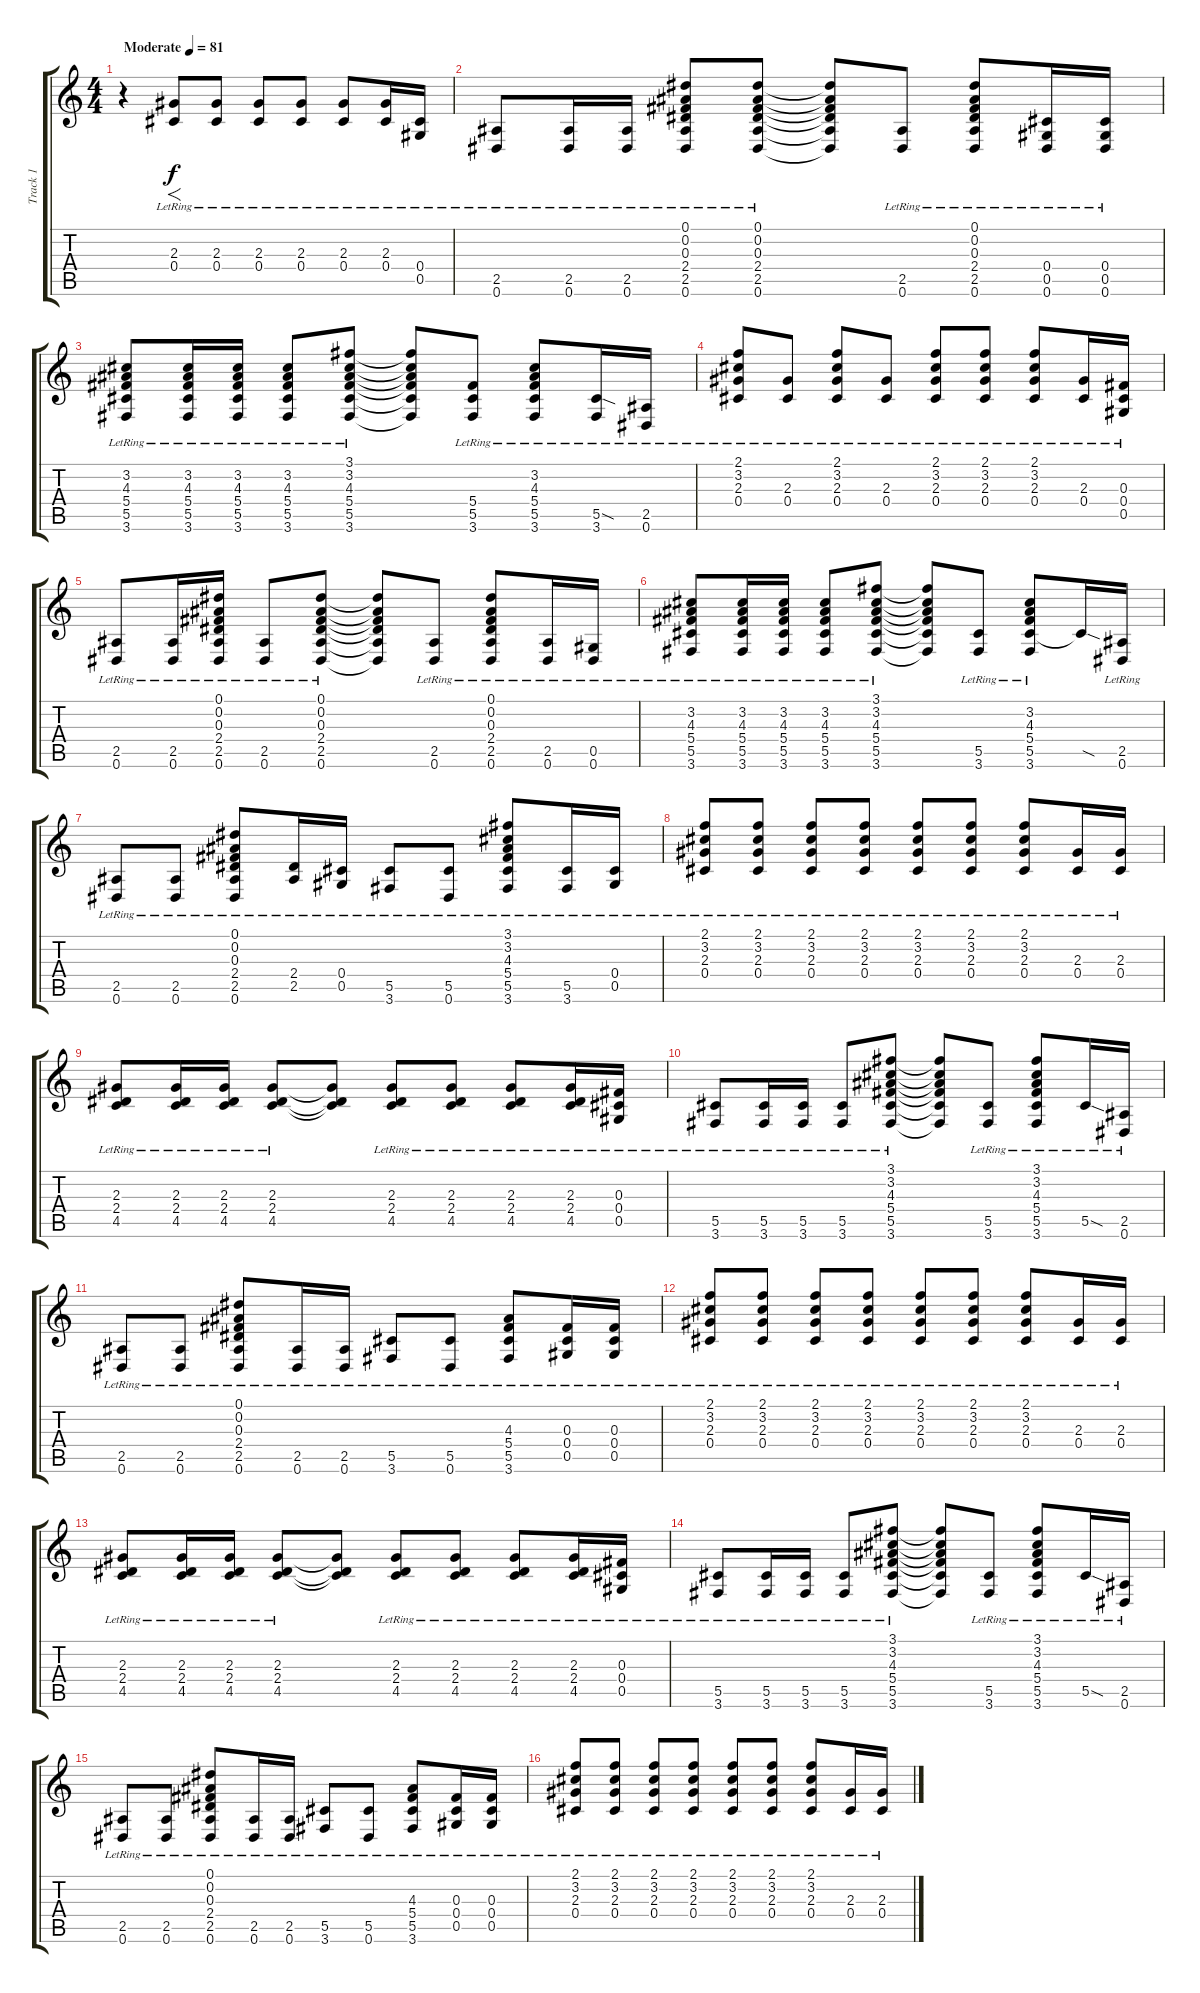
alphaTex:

\track ("Track 1" "Track 1") {instrument acousticguitarsteel}
\staff {score tabs}
\tuning (Eb4 Bb3 Gb3 Db3 Ab2 Eb2) {hide}
\ts (4 4)
\tempo (81 "Moderate")
\clef g2
\ks c
r.4{dy f instrument acousticguitarsteel} (2.3{lr} 0.4{lr}).8{f} (2.3{lr} 0.4{lr}).8 (2.3{lr} 0.4{lr}).8 (2.3{lr} 0.4{lr}).8 (2.3{lr} 0.4{lr}).8 (2.3{lr} 0.4{lr}).16 (0.4{lr} 0.5{lr}).16 |
(2.5{lr} 0.6{lr}).8 (2.5{lr} 0.6{lr}).16 (2.5{lr} 0.6{lr}).16 (0.1{lr} 0.2{lr} 0.3{lr} 2.4{lr} 2.5{lr} 0.6{lr}).8 (0.1{lr} 0.2{lr} 0.3{lr} 2.4{lr} 2.5{lr} 0.6{lr}).8 (0.1{t} 0.2{t} 0.3{t} 2.4{t} 2.5{t} 0.6{t}).8 (2.5{lr} 0.6{lr}).8 (0.1{lr} 0.2{lr} 0.3{lr} 2.4{lr} 2.5{lr} 0.6{lr}).8 (0.4{lr} 0.5{lr} 0.6{lr}).16 (0.4{lr} 0.5{lr} 0.6{lr}).16 |
(3.2{lr} 4.3{lr} 5.4{lr} 5.5{lr} 3.6{lr}).8 (3.2{lr} 4.3{lr} 5.4{lr} 5.5{lr} 3.6{lr}).16 (3.2{lr} 4.3{lr} 5.4{lr} 5.5{lr} 3.6{lr}).16 (3.2{lr} 4.3{lr} 5.4{lr} 5.5{lr} 3.6{lr}).8 (3.1{lr} 3.2{lr} 4.3{lr} 5.4{lr} 5.5{lr} 3.6{lr}).8 (3.1{t} 3.2{t} 4.3{t} 5.4{t} 5.5{t} 3.6{t}).8 (5.4{lr} 5.5{lr} 3.6{lr}).8 (3.2{lr} 4.3{lr} 5.4{lr} 5.5{lr} 3.6{lr}).8 (5.5{sod lr} 3.6{lr}).16 (2.5{lr} 0.6{lr}).16 |
(2.1{lr} 3.2{lr} 2.3{lr} 0.4{lr}).8 (2.3{lr} 0.4{lr}).8 (2.1{lr} 3.2{lr} 2.3{lr} 0.4{lr}).8 (2.3{lr} 0.4{lr}).8 (2.1{lr} 3.2{lr} 2.3{lr} 0.4{lr}).8 (2.1{lr} 3.2{lr} 2.3{lr} 0.4{lr}).8 (2.1{lr} 3.2{lr} 2.3{lr} 0.4{lr}).8 (2.3{lr} 0.4{lr}).16 (0.3{lr} 0.4{lr} 0.5{lr}).16 |
(2.5{lr} 0.6{lr}).8 (2.5{lr} 0.6{lr}).16 (0.1{lr} 0.2{lr} 0.3{lr} 2.4{lr} 2.5{lr} 0.6{lr}).16 (2.5{lr} 0.6{lr}).8 (0.1{lr} 0.2{lr} 0.3{lr} 2.4{lr} 2.5{lr} 0.6{lr}).8 (0.1{t} 0.2{t} 0.3{t} 2.4{t} 2.5{t} 0.6{t}).8 (2.5{lr} 0.6{lr}).8 (0.1{lr} 0.2{lr} 0.3{lr} 2.4{lr} 2.5{lr} 0.6{lr}).8 (2.5{lr} 0.6{lr}).16 (0.5{lr} 0.6{lr}).16 |
(3.2{lr} 4.3{lr} 5.4{lr} 5.5{lr} 3.6{lr}).8 (3.2{lr} 4.3{lr} 5.4{lr} 5.5{lr} 3.6{lr}).16 (3.2{lr} 4.3{lr} 5.4{lr} 5.5{lr} 3.6{lr}).16 (3.2{lr} 4.3{lr} 5.4{lr} 5.5{lr} 3.6{lr}).8 (3.1{lr} 3.2{lr} 4.3{lr} 5.4{lr} 5.5{lr} 3.6{lr}).8 (3.1{t} 3.2{t} 4.3{t} 5.4{t} 5.5{t} 3.6{t}).8 (5.5{lr} 3.6{lr}).8 (3.2{lr} 4.3{lr} 5.4{lr} 5.5{lr} 3.6{lr}).8 5.5{sod t}.16 (2.5{lr} 0.6{lr}).16 |
(2.5{lr} 0.6{lr}).8 (2.5{lr} 0.6{lr}).8 (0.1{lr} 0.2{lr} 0.3{lr} 2.4{lr} 2.5{lr} 0.6{lr}).8 (2.4{lr} 2.5{lr}).16 (0.4{lr} 0.5{lr}).16 (5.5{lr} 3.6{lr}).8 (5.5{lr} 0.6{lr}).8 (3.1{lr} 3.2{lr} 4.3{lr} 5.4{lr} 5.5{lr} 3.6{lr}).8 (5.5{lr} 3.6{lr}).16 (0.4{lr} 0.5{lr}).16 |
(2.1{lr} 3.2{lr} 2.3{lr} 0.4{lr}).8 (2.1{lr} 3.2{lr} 2.3{lr} 0.4{lr}).8 (2.1{lr} 3.2{lr} 2.3{lr} 0.4{lr}).8 (2.1{lr} 3.2{lr} 2.3{lr} 0.4{lr}).8 (2.1{lr} 3.2{lr} 2.3{lr} 0.4{lr}).8 (2.1{lr} 3.2{lr} 2.3{lr} 0.4{lr}).8 (2.1{lr} 3.2{lr} 2.3{lr} 0.4{lr}).8 (2.3{lr} 0.4{lr}).16 (2.3{lr} 0.4{lr}).16 |
(2.3{lr} 2.4{lr} 4.5{lr}).8 (2.3{lr} 2.4{lr} 4.5{lr}).16 (2.3{lr} 2.4{lr} 4.5{lr}).16 (2.3{lr} 2.4{lr} 4.5{lr}).8 (2.3{t} 2.4{t} 4.5{t}).8 (2.3{lr} 2.4{lr} 4.5{lr}).8 (2.3{lr} 2.4{lr} 4.5{lr}).8 (2.3{lr} 2.4{lr} 4.5{lr}).8 (2.3{lr} 2.4{lr} 4.5{lr}).16 (0.3{lr} 0.4{lr} 0.5{lr}).16 |
(5.5{lr} 3.6{lr}).8 (5.5{lr} 3.6{lr}).16 (5.5{lr} 3.6{lr}).16 (5.5{lr} 3.6{lr}).8 (3.1{lr} 3.2{lr} 4.3{lr} 5.4{lr} 5.5{lr} 3.6{lr}).8 (3.1{t} 3.2{t} 4.3{t} 5.4{t} 5.5{t} 3.6{t}).8 (5.5{lr} 3.6{lr}).8 (3.1{lr} 3.2{lr} 4.3{lr} 5.4{lr} 5.5{lr} 3.6{lr}).8 5.5{sod lr}.16 (2.5{lr} 0.6{lr}).16 |
(2.5{lr} 0.6{lr}).8 (2.5{lr} 0.6{lr}).8 (0.1{lr} 0.2{lr} 0.3{lr} 2.4{lr} 2.5{lr} 0.6{lr}).8 (2.5{lr} 0.6{lr}).16 (2.5{lr} 0.6{lr}).16 (5.5{lr} 3.6{lr}).8 (5.5{lr} 0.6{lr}).8 (4.3{lr} 5.4{lr} 5.5{lr} 3.6{lr}).8 (0.3{lr} 0.4{lr} 0.5{lr}).16 (0.3{lr} 0.4{lr} 0.5{lr}).16 |
(2.1{lr} 3.2{lr} 2.3{lr} 0.4{lr}).8 (2.1{lr} 3.2{lr} 2.3{lr} 0.4{lr}).8 (2.1{lr} 3.2{lr} 2.3{lr} 0.4{lr}).8 (2.1{lr} 3.2{lr} 2.3{lr} 0.4{lr}).8 (2.1{lr} 3.2{lr} 2.3{lr} 0.4{lr}).8 (2.1{lr} 3.2{lr} 2.3{lr} 0.4{lr}).8 (2.1{lr} 3.2{lr} 2.3{lr} 0.4{lr}).8 (2.3{lr} 0.4{lr}).16 (2.3{lr} 0.4{lr}).16 |
(2.3{lr} 2.4{lr} 4.5{lr}).8 (2.3{lr} 2.4{lr} 4.5{lr}).16 (2.3{lr} 2.4{lr} 4.5{lr}).16 (2.3{lr} 2.4{lr} 4.5{lr}).8 (2.3{t} 2.4{t} 4.5{t}).8 (2.3{lr} 2.4{lr} 4.5{lr}).8 (2.3{lr} 2.4{lr} 4.5{lr}).8 (2.3{lr} 2.4{lr} 4.5{lr}).8 (2.3{lr} 2.4{lr} 4.5{lr}).16 (0.3{lr} 0.4{lr} 0.5{lr}).16 |
(5.5{lr} 3.6{lr}).8 (5.5{lr} 3.6{lr}).16 (5.5{lr} 3.6{lr}).16 (5.5{lr} 3.6{lr}).8 (3.1{lr} 3.2{lr} 4.3{lr} 5.4{lr} 5.5{lr} 3.6{lr}).8 (3.1{t} 3.2{t} 4.3{t} 5.4{t} 5.5{t} 3.6{t}).8 (5.5{lr} 3.6{lr}).8 (3.1{lr} 3.2{lr} 4.3{lr} 5.4{lr} 5.5{lr} 3.6{lr}).8 5.5{sod lr}.16 (2.5{lr} 0.6{lr}).16 |
(2.5{lr} 0.6{lr}).8 (2.5{lr} 0.6{lr}).8 (0.1{lr} 0.2{lr} 0.3{lr} 2.4{lr} 2.5{lr} 0.6{lr}).8 (2.5{lr} 0.6{lr}).16 (2.5{lr} 0.6{lr}).16 (5.5{lr} 3.6{lr}).8 (5.5{lr} 0.6{lr}).8 (4.3{lr} 5.4{lr} 5.5{lr} 3.6{lr}).8 (0.3{lr} 0.4{lr} 0.5{lr}).16 (0.3{lr} 0.4{lr} 0.5{lr}).16 |
(2.1{lr} 3.2{lr} 2.3{lr} 0.4{lr}).8 (2.1{lr} 3.2{lr} 2.3{lr} 0.4{lr}).8 (2.1{lr} 3.2{lr} 2.3{lr} 0.4{lr}).8 (2.1{lr} 3.2{lr} 2.3{lr} 0.4{lr}).8 (2.1{lr} 3.2{lr} 2.3{lr} 0.4{lr}).8 (2.1{lr} 3.2{lr} 2.3{lr} 0.4{lr}).8 (2.1{lr} 3.2{lr} 2.3{lr} 0.4{lr}).8 (2.3{lr} 0.4{lr}).16 (2.3{lr} 0.4{lr}).16
